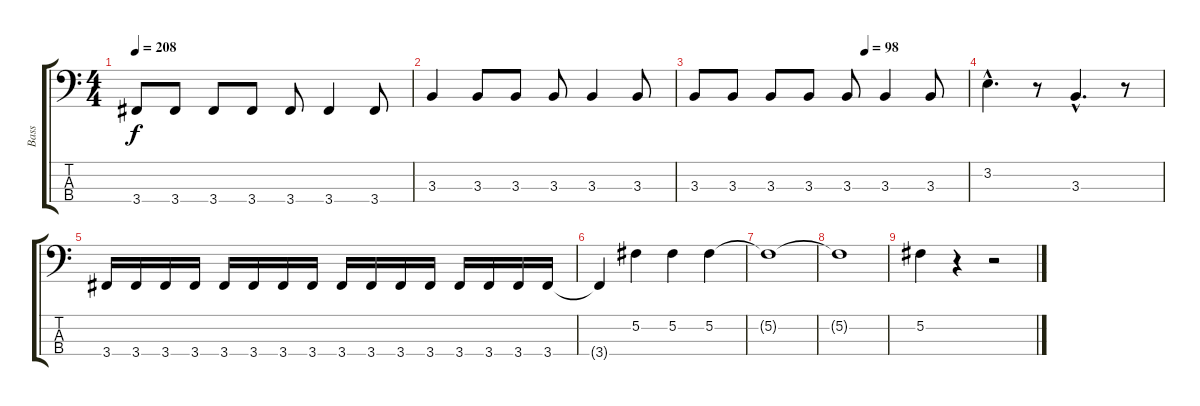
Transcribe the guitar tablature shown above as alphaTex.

\track ("Bass" "Bass") {instrument electricbassfinger}
\staff {score tabs}
\tuning (Gb2 Db2 Ab1 Eb1) {hide}
\ts (4 4)
\tempo 208
\clef f4
\ks c
3.4.8{dy f} 3.4.8 3.4.8 3.4.8 3.4.8 3.4.4 3.4.8 |
3.3.4 3.3.8 3.3.8 3.3.8 3.3.4 3.3.8 |
\tempo (98 0.625)
3.3.8 3.3.8 3.3.8 3.3.8 3.3.8 3.3.4 3.3.8 |
3.2{hac}.4{d} r.8 3.3{hac}.4{d} r.8 |
3.4.16 3.4.16 3.4.16 3.4.16 3.4.16 3.4.16 3.4.16 3.4.16 3.4.16 3.4.16 3.4.16 3.4.16 3.4.16 3.4.16 3.4.16 3.4.16 |
3.4{t}.4 5.2.4 5.2.4 5.2.4 |
5.2{t}.1 |
5.2{t}.1 |
5.2.4 r.4 r.2
